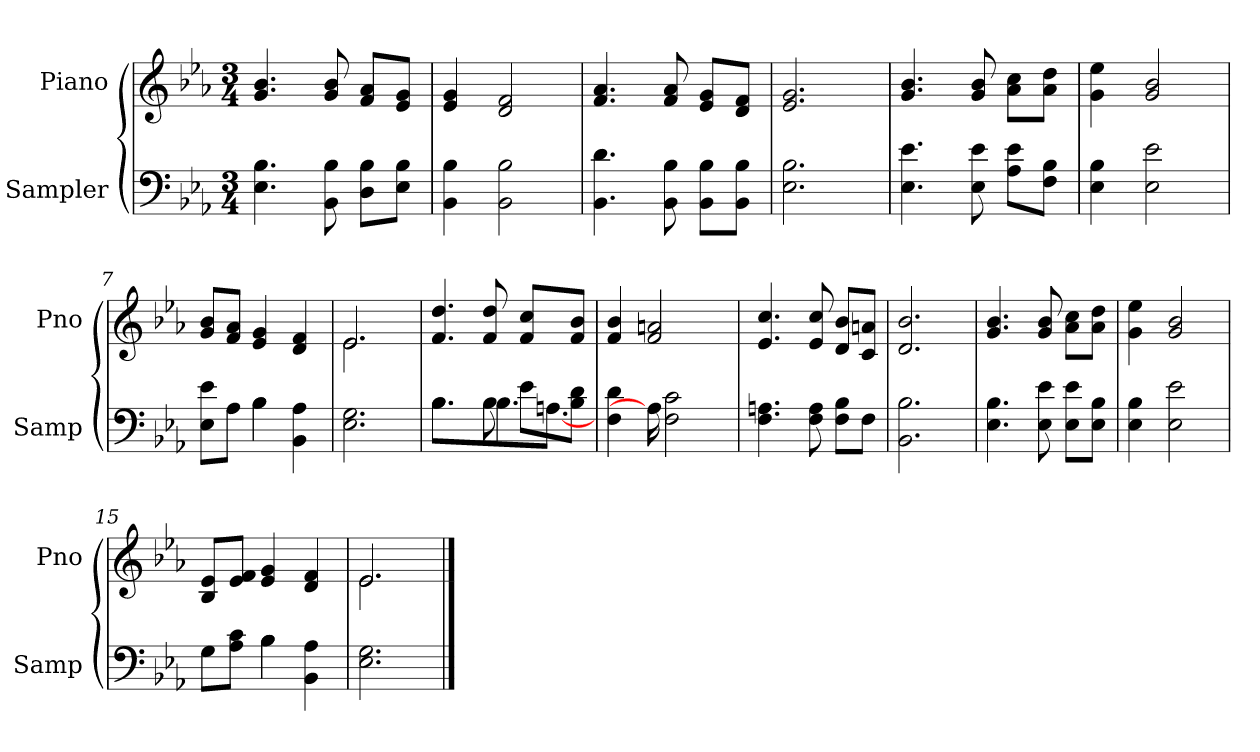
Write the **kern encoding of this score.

**kern	**kern
*part2	*part1
*staff2	*staff1
*I"Sampler	*I"Piano
*I'Samp	*I'Pno
*clefF4	*clefG2
*k[b-e-a-]	*k[b-e-a-]
*E-:	*E-:
*M3/4	*M3/4
=1	=1
4.E- 4.B-	4.g 4.b-
8BB- 8B-	8g 8b-
8D\ 8B-\L	8f/ 8a-/L
8E-\ 8B-\J	8e-/ 8g/J
=2	=2
4BB- 4B-	4e- 4g
2BB- 2B-	2d 2f
=3	=3
4.BB- 4.d	4.f 4.a-
8BB- 8B-	8f 8a-
8BB-\ 8B-\L	8e-/ 8g/L
8BB-\ 8B-\J	8d/ 8f/J
=4	=4
2.E- 2.B-	2.e- 2.g
=5	=5
4.E- 4.e-	4.g 4.b-
8E- 8e-	8g 8b-
8A-\ 8e-\L	8a-\ 8cc\L
8F\ 8B-\J	8a-\ 8dd\J
=6	=6
4E- 4B-	4g 4ee-
2E- 2e-	2g 2b-
=7	=7
*^	*
8E-\ 8e-\L	4ryy	8g/ 8b-/L
8A-\J	.	8f/ 8a-/J
4B-\	4B-	4e- 4g
4BB- 4A-	4ryy	4d 4f
*v	*v	*
=8	=8
*	*^
2.E- 2.G	2.e-/	2.e-
*	*v	*v
=9	=9
*^	*
4.B-\	4.B-	4.f 4.dd
8B-\	8.B-	8f 8dd
8e-\L	.	8f/ 8cc/L
.	[8.AnJ	.
8B-\ 8d\J	.	8f/ 8b-/J
*v	*v	*
=10	=10
4F 4d	4f 4b-
16A]	2f 2an
2F 2c	.
.	16ryy
=11	=11
4.F 4.An	4.e- 4.cc
8F 8A	8e- 8cc
8F\ 8B-\L	8d/ 8b-/L
8F\J	8c/ 8an/J
=12	=12
2.BB- 2.B-	2.d 2.b-
=13	=13
4.E- 4.B-	4.g 4.b-
8E-\ 8e-\	8g 8b-
8E-\ 8e-\L	8a-\ 8cc\L
8E-\ 8B-\J	8a-\ 8dd\J
=14	=14
4E- 4B-	4g 4ee-
2E- 2e-	2g 2b-
=15	=15
*^	*
8G\L	4ryy	8B-/ 8e-/L
8A-\ 8c\J	.	8e-/ 8f/J
4B-\	4B-	4e- 4g
4BB- 4A-	4ryy	4d 4f
*v	*v	*
=16	=16
*	*^
2.E- 2.G	2.e-/	2.e-
*	*v	*v
==	==
*-	*-
